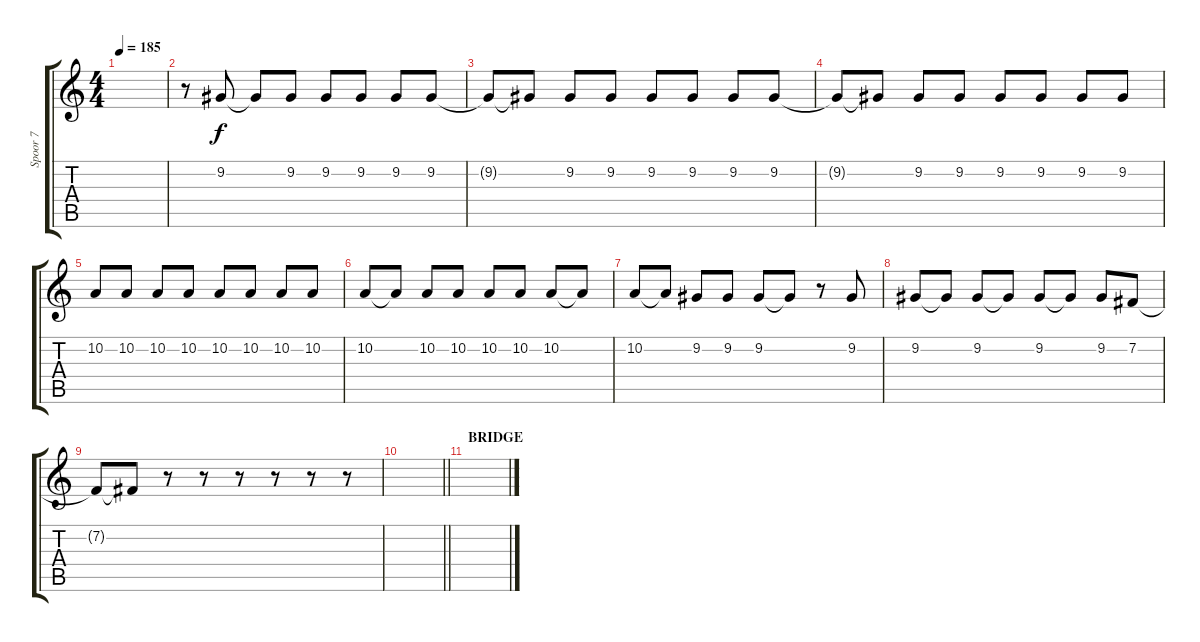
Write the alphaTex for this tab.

\track ("Spoor 7" "Spoor 7") {instrument sopranosax}
\staff {score tabs}
\tuning (E4 B3 G3 D3 A2 E2) {hide}
\ts (4 4)
\tempo 185
\clef g2
\ks c
|
r.8 9.2.8 9.2{t}.8 9.2.8 9.2.8 9.2.8 9.2.8 9.2.8 |
9.2{t}.8 9.2{t}.8 9.2.8 9.2.8 9.2.8 9.2.8 9.2.8 9.2.8 |
9.2{t}.8 9.2{t}.8 9.2.8 9.2.8 9.2.8 9.2.8 9.2.8 9.2.8 |
10.2.8 10.2.8 10.2.8 10.2.8 10.2.8 10.2.8 10.2.8 10.2.8 |
10.2.8 10.2{t}.8 10.2.8 10.2.8 10.2.8 10.2.8 10.2.8 10.2{t}.8 |
10.2.8 10.2{t}.8 9.2.8 9.2.8 9.2.8 9.2{t}.8 r.8 9.2.8 |
9.2.8 9.2{t}.8 9.2.8 9.2{t}.8 9.2.8 9.2{t}.8 9.2.8 7.2.8 |
7.2{t}.8 7.2{t}.8 r.8 r.8 r.8 r.8 r.8 r.8 |
\barLineRight lightlight
|
\section ("" "BRIDGE")
